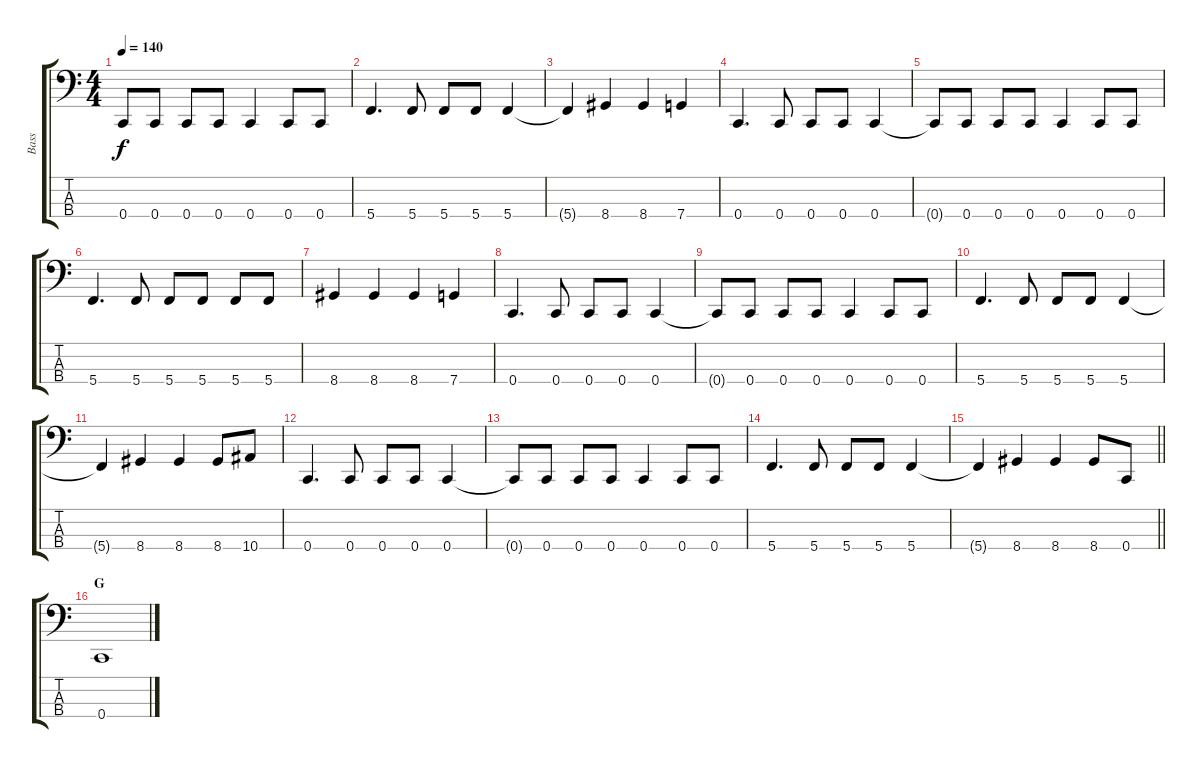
\track ("Bass" "Bass") {instrument electricbasspick}
\staff {score tabs}
\tuning (F2 C2 G1 C1) {hide}
\ts (4 4)
\tempo 140
\clef f4
\ks c
0.4{t}.8{dy f} 0.4.8 0.4.8 0.4.8 0.4.4 0.4.8 0.4.8 |
5.4.4{d} 5.4.8 5.4.8 5.4.8 5.4.4 |
5.4{t}.4 8.4.4 8.4.4 7.4.4 |
0.4.4{d} 0.4.8 0.4.8 0.4.8 0.4.4 |
0.4{t}.8 0.4.8 0.4.8 0.4.8 0.4.4 0.4.8 0.4.8 |
5.4.4{d} 5.4.8 5.4.8 5.4.8 5.4.8 5.4.8 |
8.4.4 8.4.4 8.4.4 7.4.4 |
0.4.4{d} 0.4.8 0.4.8 0.4.8 0.4.4 |
0.4{t}.8 0.4.8 0.4.8 0.4.8 0.4.4 0.4.8 0.4.8 |
5.4.4{d} 5.4.8 5.4.8 5.4.8 5.4.4 |
5.4{t}.4 8.4.4 8.4.4 8.4.8 10.4.8 |
0.4.4{d} 0.4.8 0.4.8 0.4.8 0.4.4 |
0.4{t}.8 0.4.8 0.4.8 0.4.8 0.4.4 0.4.8 0.4.8 |
5.4.4{d} 5.4.8 5.4.8 5.4.8 5.4.4 |
\barLineRight lightlight
5.4{t}.4 8.4.4 8.4.4 8.4.8 0.4.8 |
\section ("" "G")
0.4.1
